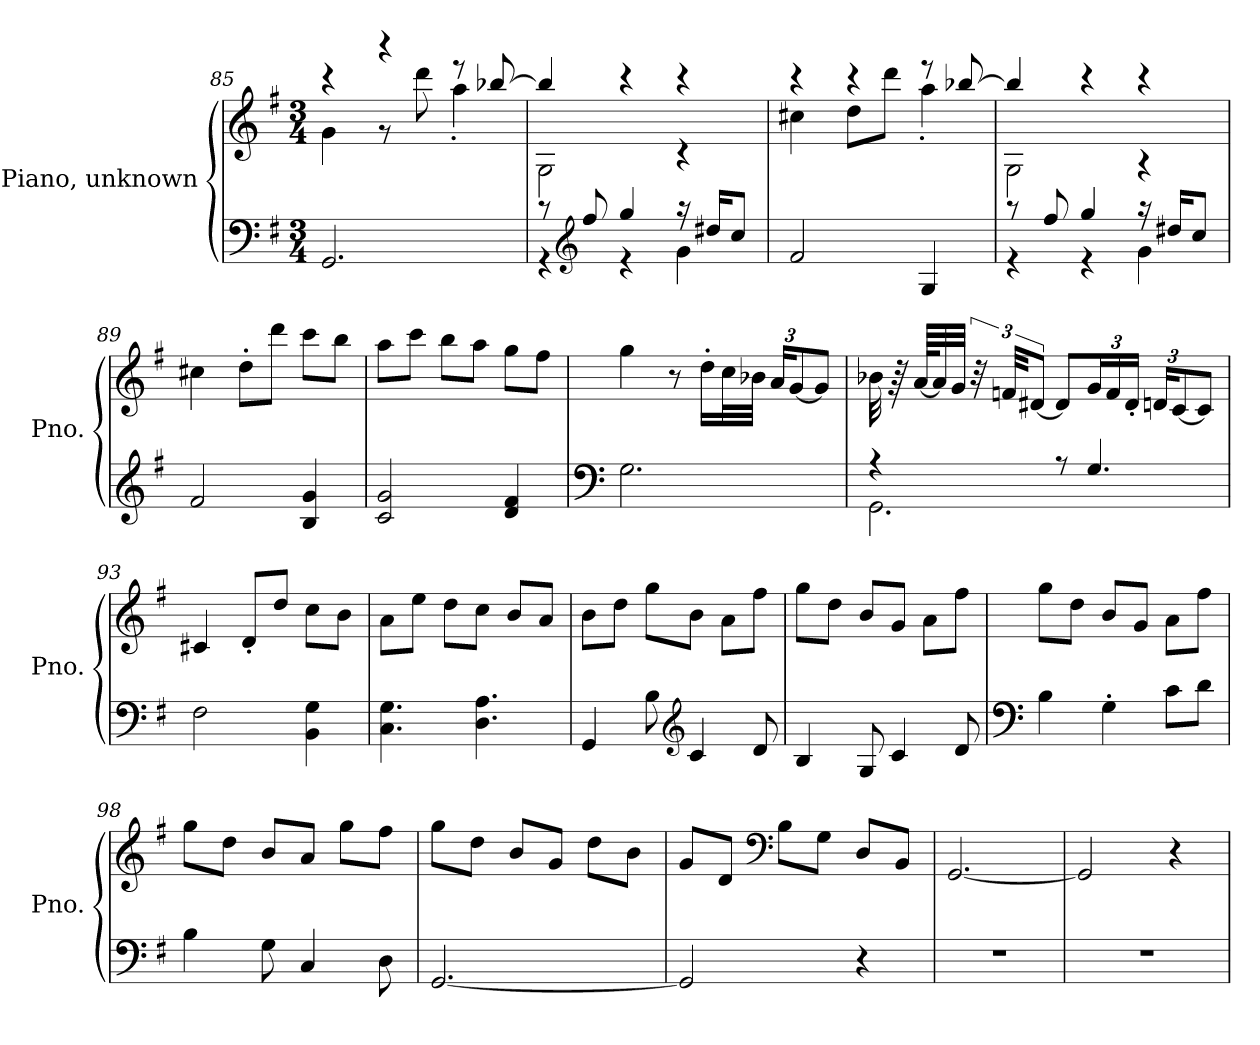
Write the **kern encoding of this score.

**kern	**kern
*part1	*part1
*staff2	*staff1
*I"Piano, unknown	*
*I'Pno.	*
!!LO:LB:g=z
*clefF4	*clefG2
*k[f#]	*k[f#]
*M3/4	*M3/4
=85	=85
*	*^
2.GG/	4r	4g\
.	4r	8r
.	.	8ddd\
.	8r	4aa'\
.	[8bb-X/	.
=86	=86	=86
*^	*	*
8r	4r	4bb-/]	2G\
*clefG2	*	*	*
8ff#/	.	.	.
4gg/	4r	4r	.
16r	4g\	4r	4r
16dd#X/KL	.	.	.
8cc/J	.	.	.
*v	*v	*	*
=87	=87	=87
2f#/	4r	4cc#X\
.	4r	8dd\L
.	.	8ddd\J
4G/	8r	4aa'\
.	[8bb-X/	.
=88	=88	=88
*^	*	*
8r	4r	4bb-/]	2G\
8ff#/	.	.	.
4gg/	4r	4r	.
16r	4g\	4r	4r
16dd#X/KL	.	.	.
8cc/J	.	.	.
*v	*v	*	*
*	*v	*v
=89	=89
2f#/	4cc#X\
.	8dd'\L
.	8ddd\J
4B/ 4g/	8ccc\L
.	8bb\J
!!LO:LB:g=z
=90	=90
2c/ 2g/	8aa\L
.	8ccc\J
.	8bb\L
.	8aa\J
4d/ 4f#/	8gg\L
.	8ff#\J
=91	=91
*clefF4	*
2.G\	4gg\
.	8r
.	16dd'\LL
.	32cc\L
.	32b-X\JJJ
*	*Xbrackettup
.	24a/KL
.	[12g/
.	8g/J]
=92	=92
*^	*
4r	2.GG\	32b-X\
.	.	64r
.	.	[64a/KLLL
.	.	32a/]
.	.	32g/JJJ
*	*	*brackettup
.	.	48r
.	.	48fn/KKL
.	.	[12d#X/J
8r	.	8d#/L]
*	*	*Xbrackettup
4.G/	.	24g/L
.	.	24f/
.	.	24d#'/JJ
.	.	24dn/KL
.	.	[12c/
.	.	8c/J]
*v	*v	*
=93	=93
2F#\	4c#X/
.	8d'/L
.	8dd/J
4BB\ 4G\	8cc\L
.	8b\J
!!LO:PB:g=z
=94	=94
4.C\ 4.G\	8a\L
.	8ee\J
.	8dd\L
4.D\ 4.A\	8cc\J
.	8b/L
.	8a/J
=95	=95
4GG/	8b\L
.	8dd\J
8B\	8gg\L
*clefG2	*
4c/	8b\J
.	8a\L
8d/	8ff#\J
=96	=96
4B/	8gg\L
.	8dd\J
8G/	8b/L
4c/	8g/J
.	8a\L
8d/	8ff#\J
=97	=97
*clefF4	*
4B\	8gg\L
.	8dd\J
4G'\	8b/L
.	8g/J
8c\L	8a\L
8d\J	8ff#\J
=98	=98
4B\	8gg\L
.	8dd\J
8G\	8b/L
4C/	8a/J
.	8gg\L
8D\	8ff#\J
!!LO:LB:g=z
=99	=99
[2.GG/	8gg\L
.	8dd\J
.	8b/L
.	8g/J
.	8dd\L
.	8b\J
=100	=100
2GG/]	8g/L
.	8d/J
*	*clefF4
.	8B\L
.	8G\J
4r	8D/L
.	8BB/J
=101	=101
2.r	[2.GG/
=102	=102
2.r	2GG/]
.	4r
=	=
*-	*-
